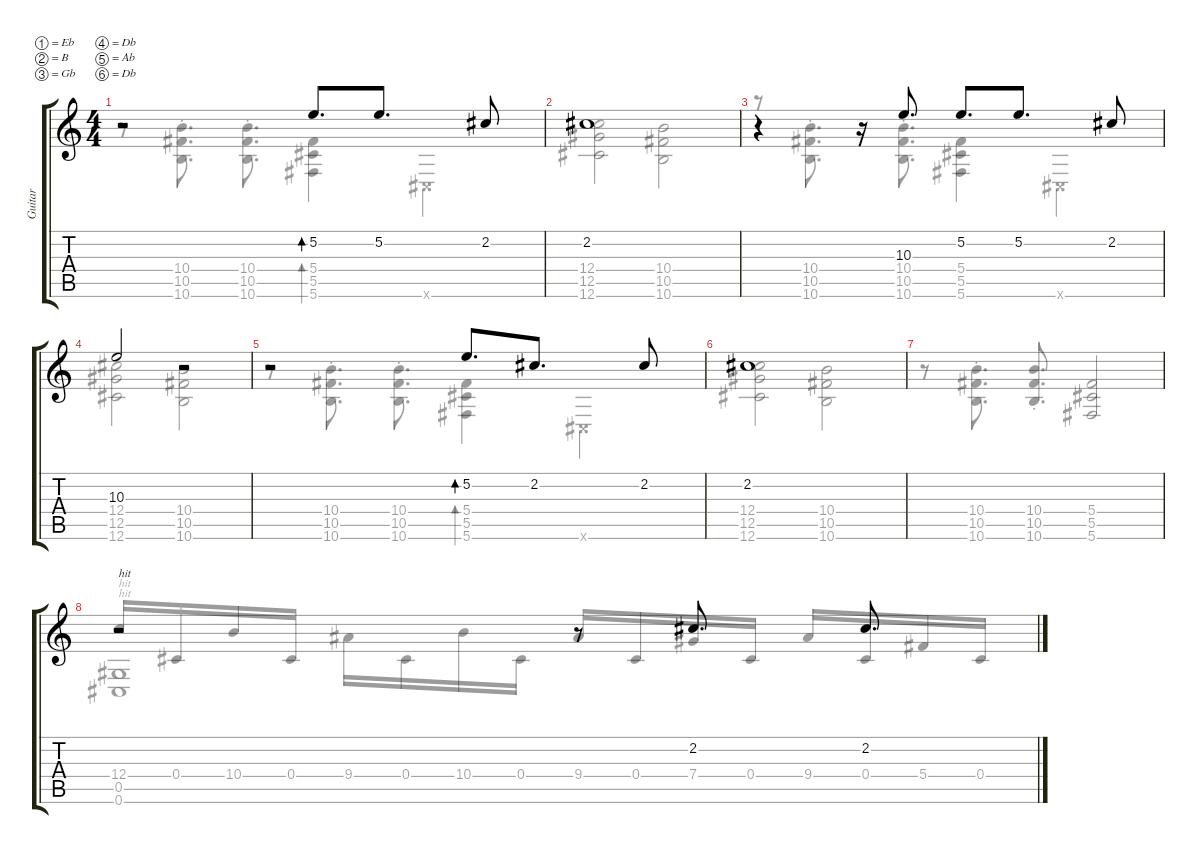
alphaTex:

\defaultSystemsLayout 4
\hideDynamics
\bracketExtendMode groupsimilarinstruments
\otherSystemsTrackNameOrientation horizontal
\track ("Steel Guitar" "Guitar") {instrument acousticguitarsteel}
\staff {score tabs}
\tuning (Eb4 B3 Gb3 Db3 Ab2 Db2)
\voice
\ts (4 4)
\tempo (120 hide)
\clef g2
\ks c
r.2{dy mf beam Up} 5.2.8{d bd 30 beam Up} 5.2.8{d beam Up} 2.2{acc #}.8{beam Up} |
2.2{acc #}.1{beam Up} |
r.4{beam Up} r.16{beam Up} 10.3.8{d beam Up} 5.2.8{d beam Up} 5.2.8{d beam Up} 2.2{acc #}.8{beam Up} |
10.3.2{beam Up} r.2{beam Up} |
r.2{beam Up} 5.2.8{d bd 30 beam Up} 2.2{acc #}.8{d beam Up} 2.2{acc #}.8{beam Up} |
2.2{acc #}.1{beam Up} |
|
r.2{txt "hit" beam Up} r.8{beam Up} 2.2{acc #}.8{d beam Up} 2.2{acc #}.8{d beam Up}
\voice
\clef g2
\ottava regular
\simile none
\ks c
r.8{dy mf beam Down} (10.6 10.5{acc #} 10.4{st}).8{d beam Down} (10.4 10.5{acc #} 10.6{st}).8{d beam Down} (5.6{acc #} 5.5{acc #} 5.4{acc #}).4{bd 30 beam Down} 0.6{x acc #}.4{beam Down} |
(12.6{acc #} 12.5{acc #} 12.4{acc #}).2{beam Down} (10.4 10.5{acc #} 10.6).2{beam Down} |
r.8{beam Down} (10.6 10.5{acc #} 10.4{st}).8{d beam Down} (10.4 10.5{acc #} 10.6{st}).8{d beam Down} (5.6{acc #} 5.5{acc #} 5.4{acc #}).4{beam Down} 0.6{x acc #}.4{beam Down} |
(12.6{acc #} 12.5{acc #} 12.4{acc #}).2{beam Down} (10.4 10.5{acc #} 10.6).2{beam Down} |
r.8{beam Down} (10.6 10.5{acc #} 10.4{st}).8{d beam Down} (10.4 10.5{acc #} 10.6{st}).8{d beam Down} (5.6{acc #} 5.5{acc #} 5.4{acc #}).4{bd 30 beam Down} 0.6{x acc #}.4{beam Down} |
(12.6{acc #} 12.5{acc #} 12.4{acc #}).2{beam Down} (10.4 10.5{acc #} 10.6).2{beam Down} |
r.8{beam Down} (10.6 10.5{acc #} 10.4{st}).8{d beam Up} (10.4 10.5{acc #} 10.6{st}).8{d beam Up} (5.6{acc #} 5.5{acc #} 5.4{acc #}).2{beam Up} |
(0.5{acc #} 0.6{acc #}).1{txt "hit" beam Down}
\voice
\clef g2
\ottava regular
\simile none
\ks c
|
|
|
|
|
|
|
12.4{acc #}.16{txt "hit" beam Up} 0.4{acc #}.16{beam Up} 10.4.16{beam Up} 0.4{acc #}.16{beam Up} 9.4{acc #}.16{beam Down} 0.4{acc #}.16{beam Down} 10.4.16{beam Down} 0.4{acc #}.16{beam Down} 9.4{acc #}.16{beam Up} 0.4{acc #}.16{beam Up} 7.4{acc #}.16{beam Up} 0.4{acc #}.16{beam Up} 9.4{acc #}.16{beam Up} 0.4{acc #}.16{beam Up} 5.4{acc #}.16{beam Up} 0.4{acc #}.16{beam Up}
